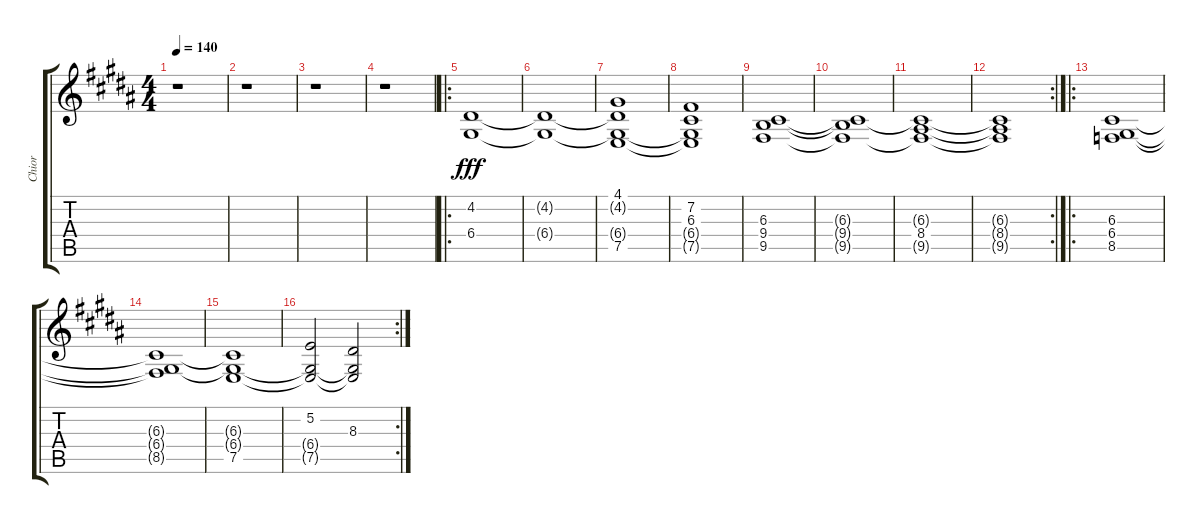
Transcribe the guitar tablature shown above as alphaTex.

\track ("Chior" "Chior") {instrument synthvoice}
\staff {score tabs}
\tuning (E4 B3 G3 D3 A2 E2) {hide}
\ts (4 4)
\tempo 140
\clef g2
\ks b
r.1{dy fff} |
\ks g#minor
r.1 |
r.1 |
r.1 |
\ro
\ks b
(4.2 6.4).1 |
\ks g#minor
(4.2{t} 6.4{t}).1 |
(4.1 4.2{t} 6.4{t} 7.5).1 |
(7.2 6.3 6.4{t} 7.5{t}).1 |
\ks b
(6.3 9.4 9.5).1 |
\ks g#minor
(6.3{t} 9.4{t} 9.5{t}).1 |
(6.3{t} 8.4 9.5{t}).1 |
\rc 2
(6.3{t} 8.4{t} 9.5{t}).1 |
\ro
\ks b
(6.3 6.4 8.5).1 |
\ks g#minor
(6.3{t} 6.4{t} 8.5{t}).1 |
(6.3{t} 6.4{t} 7.5).1 |
\rc 2
(5.2 6.4{t} 7.5{t}).2 (8.3 6.4{t} 7.5{t}).2
